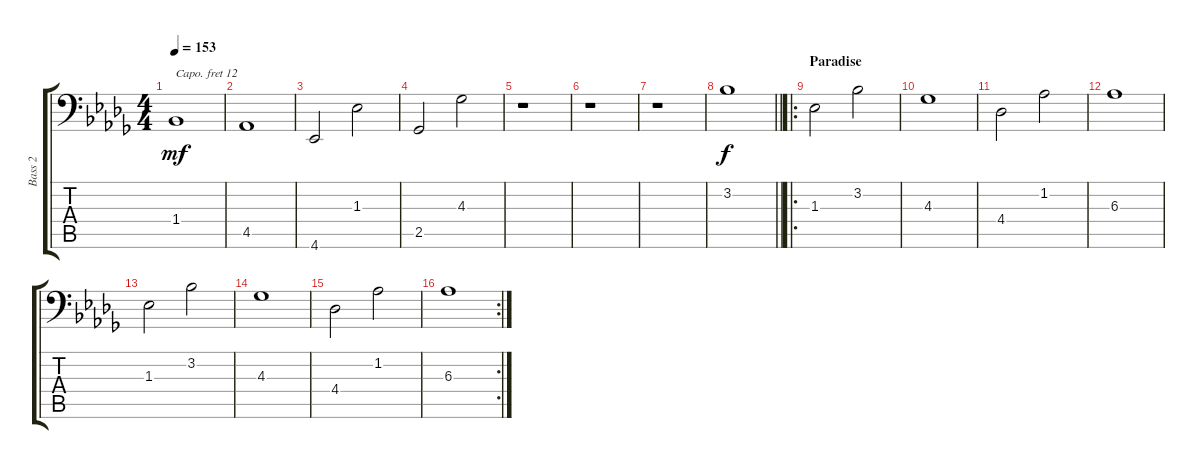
\track ("Bass 2" "Bass 2") {instrument choiraahs}
\staff {score tabs}
\capo 12
\tuning (C3 G2 D2 A1 E1 B0) {hide}
\ts (4 4)
\tempo 153
\clef f4
\ks bbminor
1.4.1{dy mf} |
4.5.1 |
4.6.2 1.3.2 |
2.5.2 4.3.2 |
r.1 |
r.1 |
r.1 |
\barLineRight lightlight
3.2.1{dy f} |
\ro
\section ("" "Paradise")
1.3.2 3.2.2 |
4.3.1 |
4.4.2 1.2.2 |
6.3.1 |
1.3.2 3.2.2 |
4.3.1 |
4.4.2 1.2.2 |
\rc 2
6.3.1
